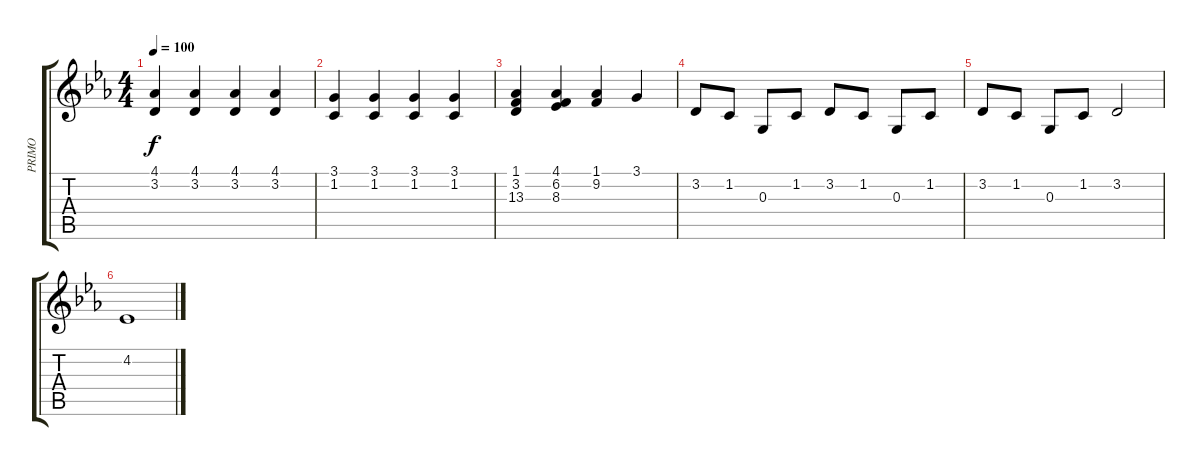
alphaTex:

\track ("PRIMO" "PRIMO") {instrument acousticgrandpiano}
\staff {score tabs}
\tuning (E4 B3 G3 D3 A2 E2) {hide}
\ts (4 4)
\tempo 100
\clef g2
\ks cminor
(4.1 3.2).4{dy f} (4.1 3.2).4 (4.1 3.2).4 (4.1 3.2).4 |
(3.1 1.2).4 (3.1 1.2).4 (3.1 1.2).4 (3.1 1.2).4 |
(1.1 3.2 13.3).4 (4.1 6.2 8.3).4 (1.1 9.2).4 3.1.4 |
3.2.8 1.2.8 0.3.8 1.2.8 3.2.8 1.2.8 0.3.8 1.2.8 |
3.2.8 1.2.8 0.3.8 1.2.8 3.2.2 |
4.2.1
